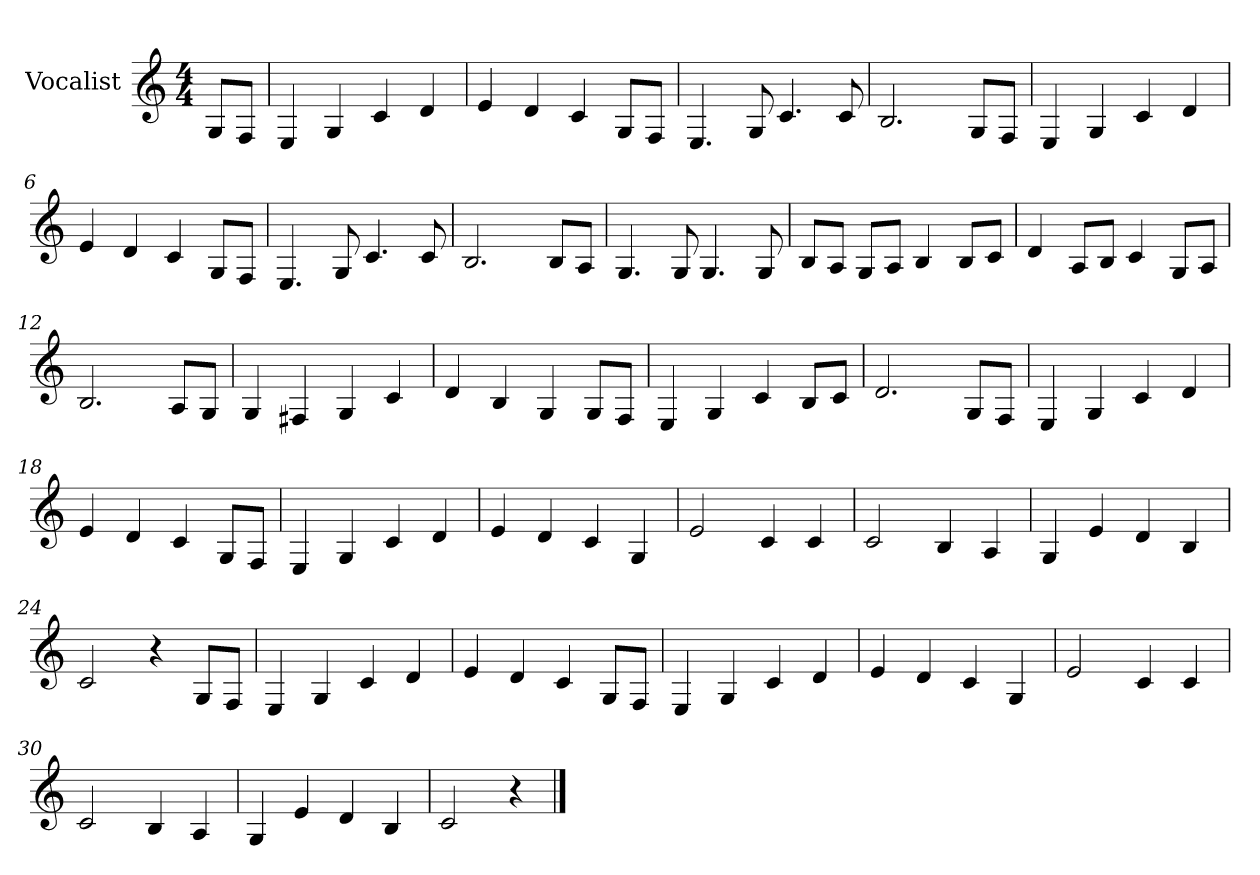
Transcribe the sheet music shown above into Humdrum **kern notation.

**kern
*part1
*staff1
*I"Vocalist
*k[]
*C:
*M4/4
=
8GL
8FJ
=1
4E
4G
4c
4d
=2
4e
4d
4c
8GL
8FJ
=3
4.E
8G
4.c
8c
=4
2.B
8GL
8FJ
=5
4E
4G
4c
4d
=6
4e
4d
4c
8GL
8FJ
=7
4.E
8G
4.c
8c
=8
2.B
8BL
8AJ
=9
4.G
8G
4.G
8G
=10
8BL
8AJ
8GL
8AJ
4B
8BL
8cJ
=11
4d
8AL
8BJ
4c
8GL
8AJ
=12
2.B
8AL
8GJ
=13
4G
4F#X
4G
4c
=14
4d
4B
4G
8GL
8FJ
=15
4E
4G
4c
8BL
8cJ
=16
2.d
8GL
8FJ
=17
4E
4G
4c
4d
=18
4e
4d
4c
8GL
8FJ
=19
4E
4G
4c
4d
=20
4e
4d
4c
4G
=21
2e
4c
4c
=22
2c
4B
4A
=23
4G
4e
4d
4B
=24
2c
4r
8GL
8FJ
=25
4E
4G
4c
4d
=26
4e
4d
4c
8GL
8FJ
=27
4E
4G
4c
4d
=28
4e
4d
4c
4G
=29
2e
4c
4c
=30
2c
4B
4A
=31
4G
4e
4d
4B
=32
2c
4r
==
*-
